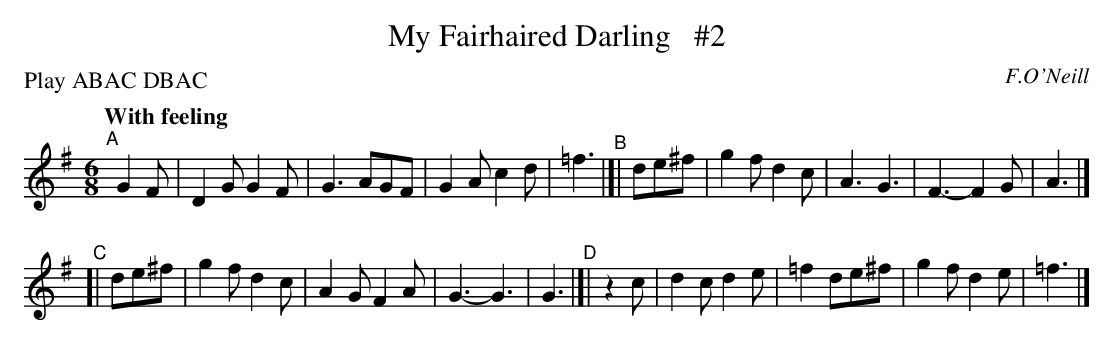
X:1
T: My Fairhaired Darling   #2
O: F.O'Neill
P: Play ABAC DBAC
Q: "With feeling"
M: 6/8
L: 1/8
K:G
"^A"[|]  G2F | D2G G2F | G3  AGF  | G2A c2d | =f3 \
"^B"|[| de^f | g2f d2c | A3  G3   | F3- F2G |  A3 |]
"^C" [| de^f | g2f d2c | A2G F2A  | G3- G3  |  G3 \
"^D"|[|  z2c | d2c d2e | =f2 de^f | g2f d2e | =f3 |]
